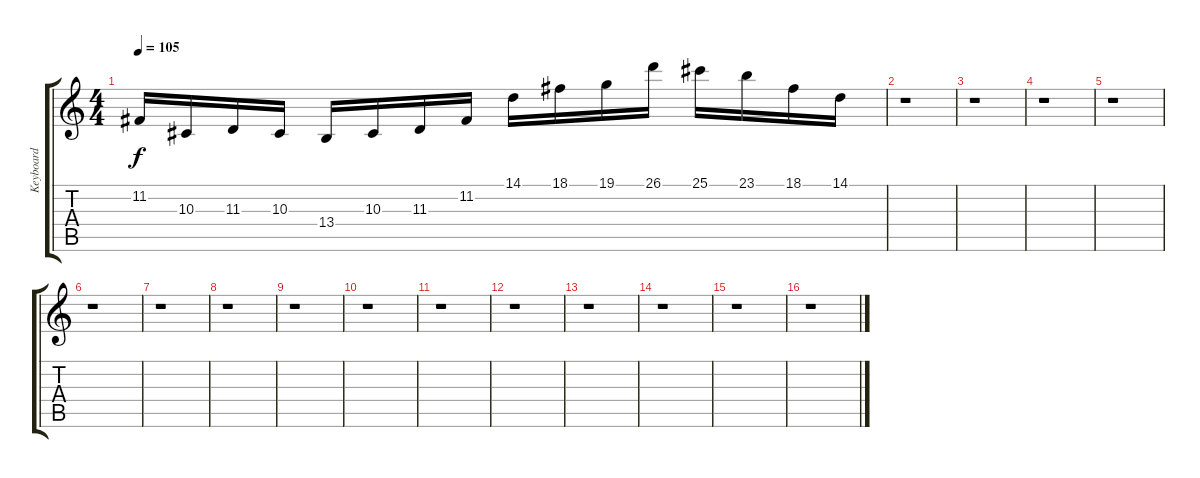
\track ("Keyboard" "Keyboard") {instrument acousticgrandpiano}
\staff {score tabs}
\tuning (C4 G3 Eb3 Bb2 F2 C2) {hide}
\ts (4 4)
\tempo 105
\clef g2
\ks c
11.2.16{dy f} 10.3.16 11.3.16 10.3.16 13.4.16 10.3.16 11.3.16 11.2.16 14.1.16 18.1.16 19.1.16 26.1.16 25.1.16 23.1.16 18.1.16 14.1.16 |
r.1 |
r.1 |
r.1 |
r.1 |
r.1 |
r.1 |
r.1 |
r.1 |
r.1 |
r.1 |
r.1 |
r.1 |
r.1 |
r.1 |
r.1
